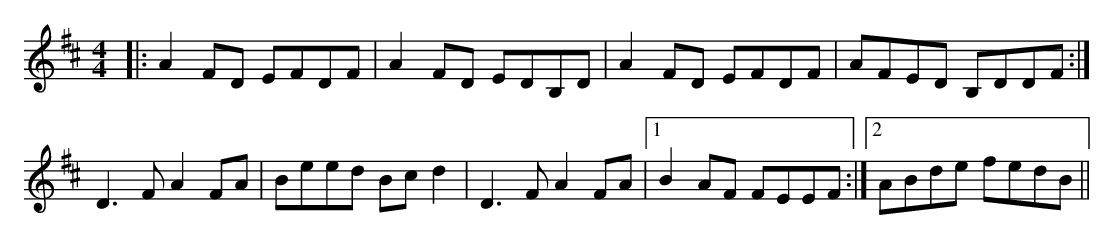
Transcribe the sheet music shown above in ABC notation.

X:1
M:4/4
K:D
|:A2FD EFDF|A2FD EDB,D|A2FD EFDF|AFED B,DDF:|
D3F A2FA|Beed Bcd2|D3F A2FA|1 B2AF FEEF:|2 ABde fedB||
